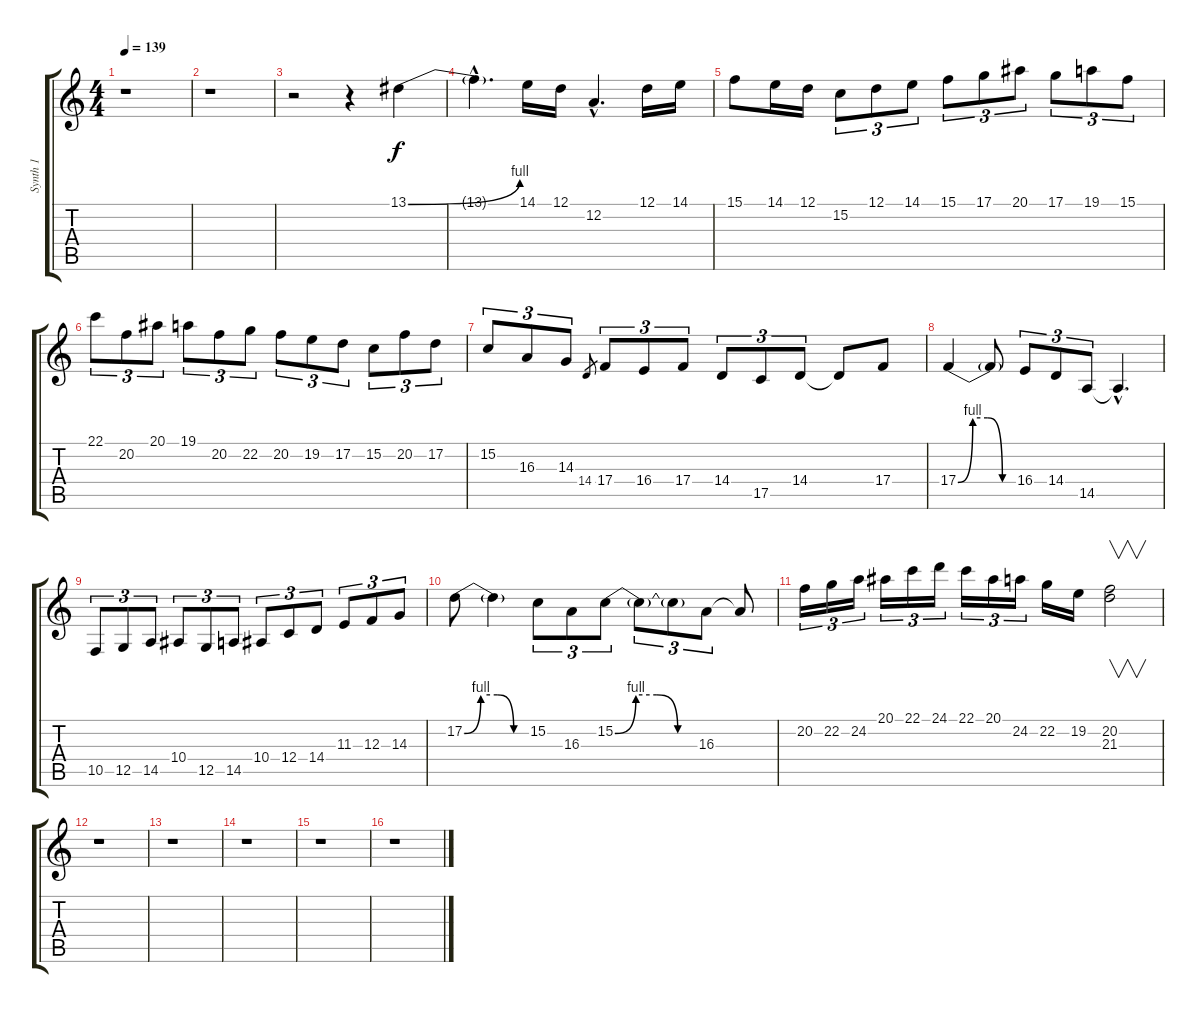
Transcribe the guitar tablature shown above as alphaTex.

\track ("Synth 1" "Synth 1") {instrument lead1square}
\staff {score tabs}
\tuning (D4 A3 F3 C3 G2 D2) {hide}
\ts (4 4)
\tempo 139
\clef g2
\ks c
r.1{dy f} |
r.1 |
r.2 r.4 13.1{be (bend 0 0 60 4)}.4{instrument lead2sawtooth} |
13.1{hac t}.4{d} 14.1.16 12.1.16 12.2{hac}.4{d} 12.1.16 14.1.16 |
15.1.8 14.1.16 12.1.16 15.2.8{tu (3 2)} 12.1.8{tu (3 2)} 14.1.8{tu (3 2)} 15.1.8{tu (3 2)} 17.1.8{tu (3 2)} 20.1.8{tu (3 2)} 17.1.8{tu (3 2)} 19.1.8{tu (3 2)} 15.1.8{tu (3 2)} |
22.1.8{tu (3 2)} 20.2.8{tu (3 2)} 20.1.8{tu (3 2)} 19.1.8{tu (3 2)} 20.2.8{tu (3 2)} 22.2.8{tu (3 2)} 20.2.8{tu (3 2)} 19.2.8{tu (3 2)} 17.2.8{tu (3 2)} 15.2.8{tu (3 2)} 20.2.8{tu (3 2)} 17.2.8{tu (3 2)} |
15.2.8{tu (3 2)} 16.3.8{tu (3 2)} 14.3.8{tu (3 2)} 14.4.8{gr} 17.4.8{tu (3 2)} 16.4.8{tu (3 2)} 17.4.8{tu (3 2)} 14.4.8{tu (3 2)} 17.5.8{tu (3 2)} 14.4.8{tu (3 2)} 14.4{t}.8 17.4.8 |
17.4{be (custom 0 0 15 4 30 4 45 0 60 0)}.4 17.4{t}.8 16.4.8{tu (3 2)} 14.4.8{tu (3 2)} 14.5.8{tu (3 2)} 14.5{hac t}.4{d} |
10.5.8{tu (3 2)} 12.5.8{tu (3 2)} 14.5.8{tu (3 2)} 10.4.8{tu (3 2)} 12.5.8{tu (3 2)} 14.5.8{tu (3 2)} 10.4.8{tu (3 2)} 12.4.8{tu (3 2)} 14.4.8{tu (3 2)} 11.3.8{tu (3 2)} 12.3.8{tu (3 2)} 14.3.8{tu (3 2)} |
17.2{be (custom 0 0 15 4 30 4 45 0 60 0)}.8 17.2{t}.4 15.2.8{tu (3 2)} 16.3.8{tu (3 2)} 15.2{be (custom 0 0 15 4 30 4 45 0 60 0)}.8{tu (3 2)} 15.2{t}.8{tu (3 2)} 15.2{t}.8{tu (3 2)} 16.3.8{tu (3 2)} 16.3{t}.8 |
20.2.16{tu (3 2)} 22.2.16{tu (3 2)} 24.2.16{tu (3 2)} 20.1.16{tu (3 2)} 22.1.16{tu (3 2)} 24.1.16{tu (3 2)} 22.1.16{tu (3 2)} 20.1.16{tu (3 2)} 24.2.16{tu (3 2)} 22.2.16 19.2.16 (20.2 21.3).2{v} |
r.1 |
r.1 |
r.1 |
r.1 |
r.1
